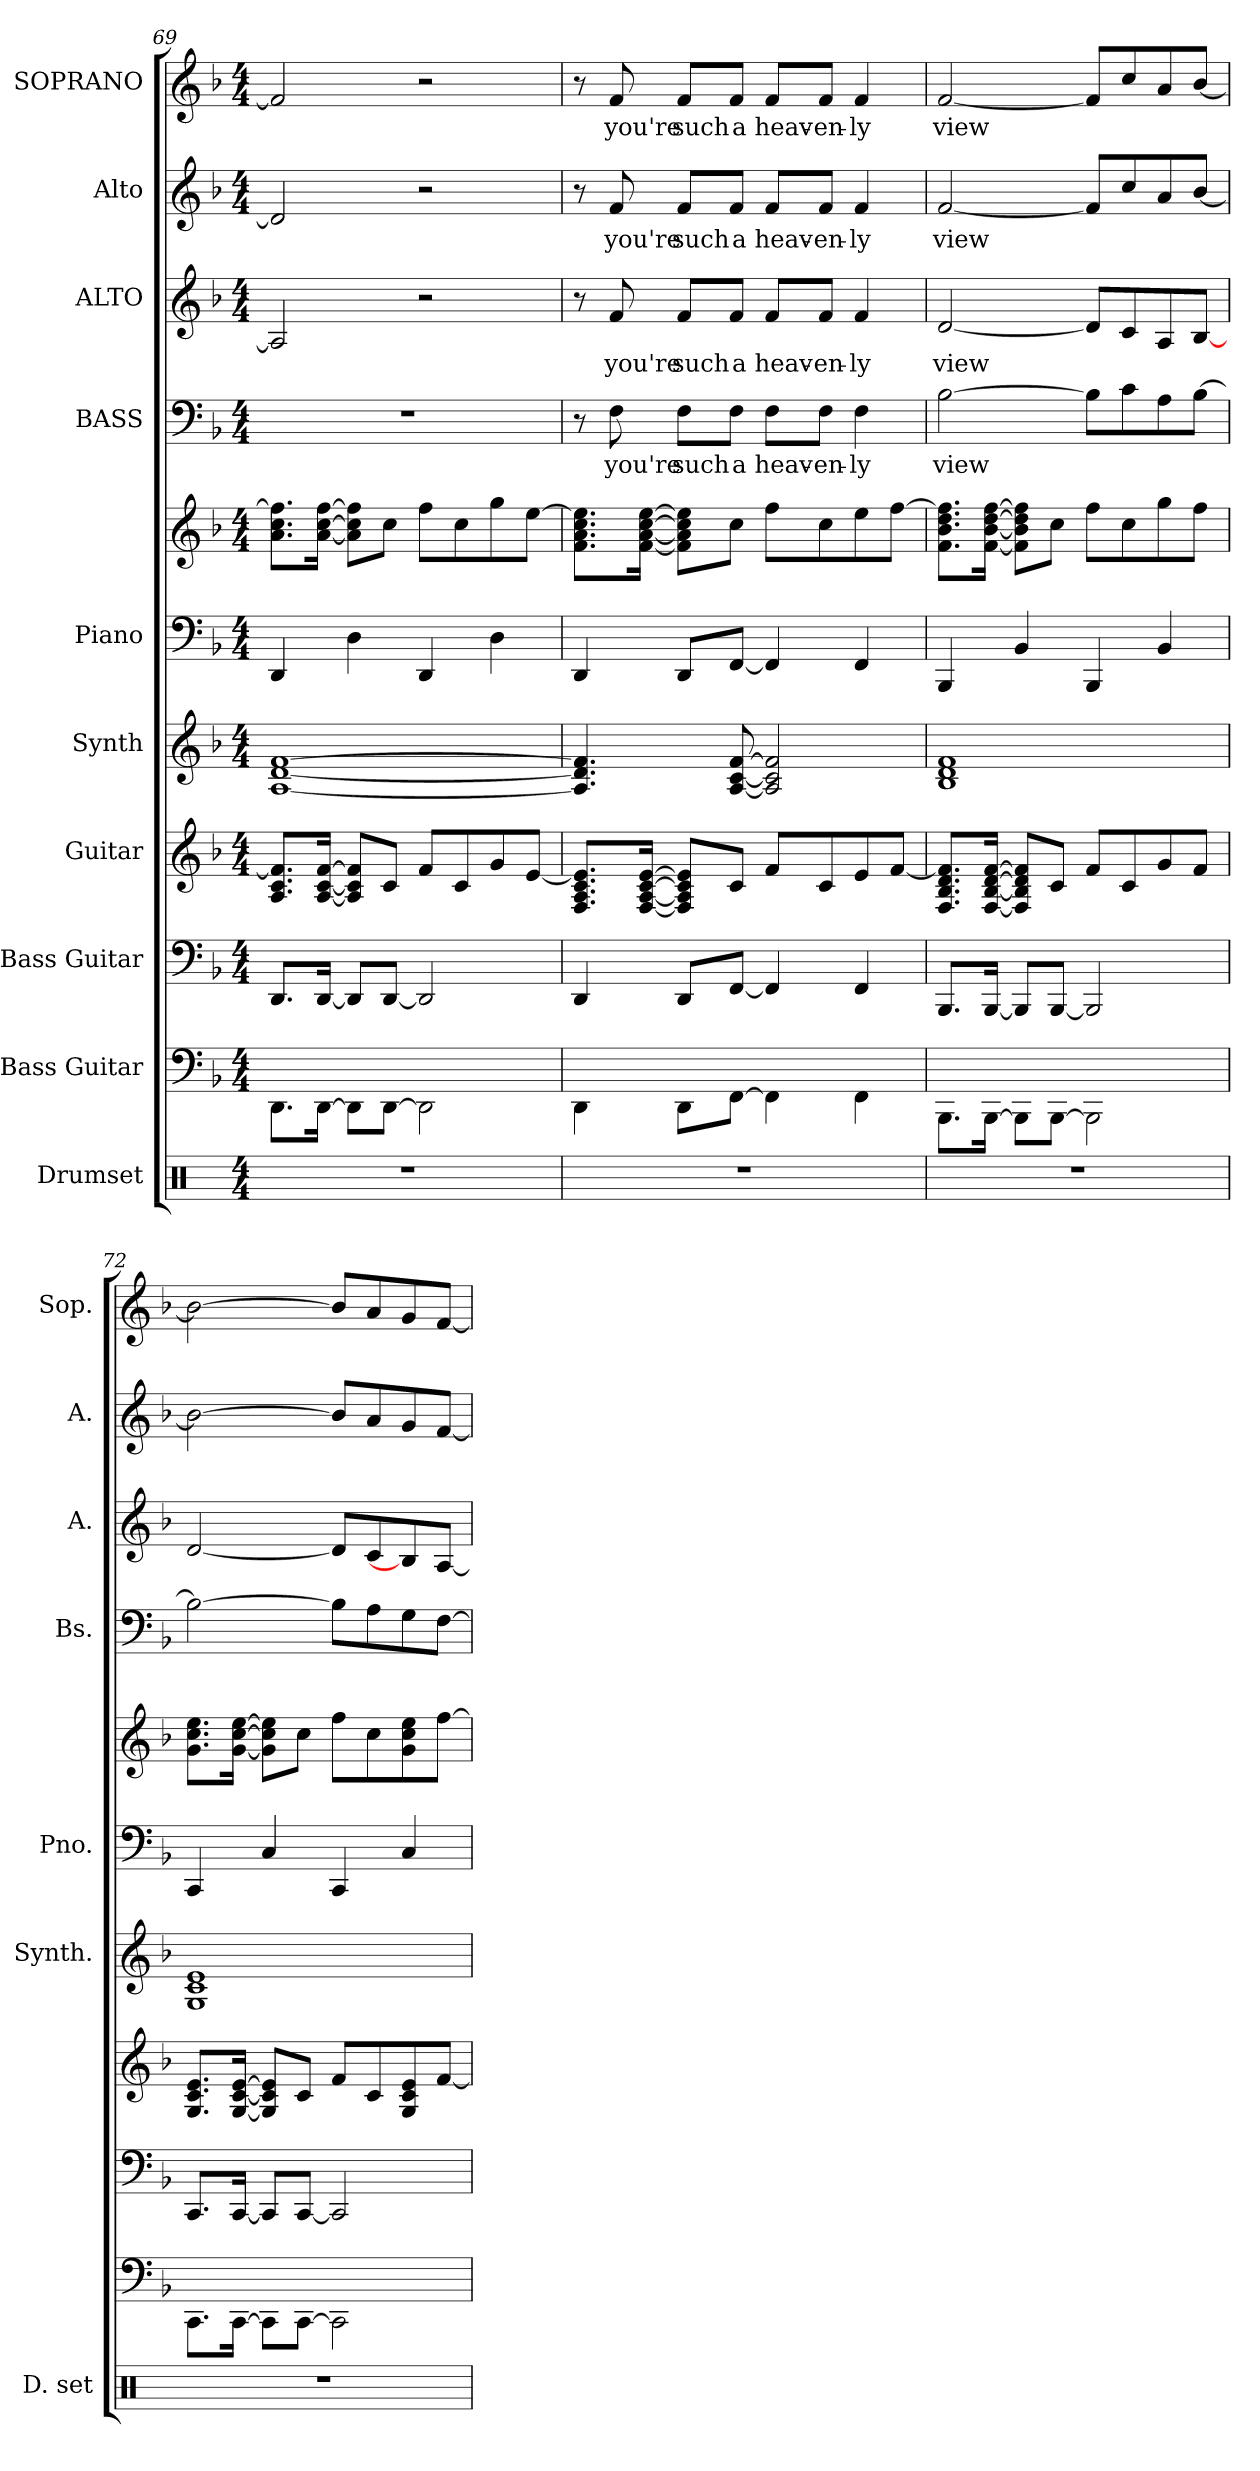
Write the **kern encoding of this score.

**kern	**kern	**kern	**kern	**kern	**kern	**kern	**kern	**text	**kern	**text	**kern	**text	**kern	**text
*part10	*part9	*part8	*part7	*part6	*part5	*part5	*part4	*part4	*part3	*part3	*part2	*part2	*part1	*part1
*staff11	*staff10	*staff9	*staff8	*staff7	*staff6	*staff5	*staff4	*staff4	*staff3	*staff3	*staff2	*staff2	*staff1	*staff1
*I"Drumset	*I"Bass Guitar	*I"Bass Guitar	*I"Guitar	*I"Synth	*I"Piano	*	*I"BASS	*	*I"ALTO	*	*I"Alto	*	*I"SOPRANO	*
*I'D. set	*	*	*	*I'Synth.	*I'Pno.	*	*I'Bs.	*	*I'A.	*	*I'A.	*	*I'Sop.	*
*clefX	*	*clefF4	*clefG2	*clefG2	*clefF4	*clefG2	*clefF4	*	*clefG2	*	*clefG2	*	*clefG2	*
*k[]	*k[b-]	*k[b-]	*k[b-]	*k[b-]	*k[b-]	*k[b-]	*k[b-]	*	*k[b-]	*	*k[b-]	*	*k[b-]	*
*	*d:	*d:	*d:	*d:	*d:	*d:	*d:	*	*d:	*	*d:	*	*d:	*
*M4/4	*M4/4	*M4/4	*M4/4	*M4/4	*M4/4	*M4/4	*M4/4	*	*M4/4	*	*M4/4	*	*M4/4	*
=69	=69	=69	=69	=69	=69	=69	=69	=69	=69	=69	=69	=69	=69	=69
1r	8.DD\L	8.DD/L	8.A/ 8.c/ 8.f/]L	[1A [1d [1f	4DD/	8.a\ 8.cc\ 8.ff\]L	1r	.	2A/]	.	2d/]	.	2f/]	.
.	[16DD\Jk	[16DD/Jk	[16A/ [16c/ [16f/Jk	.	.	[16a\ [16cc\ [16ff\Jk	.	.	.	.	.	.	.	.
.	8DD\L]	8DD/L]	8A/] 8c/] 8f/]L	.	4D\	8a\] 8cc\] 8ff\]L	.	.	.	.	.	.	.	.
.	[8DD\J	[8DD/J	8c/J	.	.	8cc\J	.	.	.	.	.	.	.	.
.	2DD\]	2DD/]	8f/L	.	4DD/	8ff\L	.	.	2r	.	2r	.	2r	.
.	.	.	8c/	.	.	8cc\	.	.	.	.	.	.	.	.
.	.	.	8g/	.	4D\	8gg\	.	.	.	.	.	.	.	.
.	.	.	[8e/J	.	.	[8ee\J	.	.	.	.	.	.	.	.
!!LO:PB:g=z
=70	=70	=70	=70	=70	=70	=70	=70	=70	=70	=70	=70	=70	=70	=70
1r	4DD\	4DD/	8.F/ 8.A/ 8.c/ 8.e/]L	4.A/] 4.d/] 4.f/]	4DD/	8.f\ 8.a\ 8.cc\ 8.ee\]L	8r	.	8r	.	8r	.	8r	.
!	!	!	!	!	!	!	!	!LO:LY:b	!	!LO:LY:b	!	!LO:LY:b	!	!LO:LY:b
.	.	.	.	.	.	.	8F\	you're	8f/	you're	8f/	you're	8f/	you're
.	.	.	[16F/ [16A/ [16c/ [16e/Jk	.	.	[16f\ [16a\ [16cc\ [16ee\Jk	.	.	.	.	.	.	.	.
!	!	!	!	!	!	!	!	!LO:LY:b	!	!LO:LY:b	!	!LO:LY:b	!	!LO:LY:b
.	8DD\L	8DD/L	8F/] 8A/] 8c/] 8e/]L	.	8DD/L	8f\] 8a\] 8cc\] 8ee\]L	8F\L	such	8f/L	such	8f/L	such	8f/L	such
!	!	!	!	!	!	!	!	!LO:LY:b	!	!LO:LY:b	!	!LO:LY:b	!	!LO:LY:b
.	[8FF\J	[8FF/J	8c/J	[8A/ [8c/ [8f/	[8FF/J	8cc\J	8F\J	a	8f/J	a	8f/J	a	8f/J	a
!	!	!	!	!	!	!	!	!LO:LY:b	!	!LO:LY:b	!	!LO:LY:b	!	!LO:LY:b
.	4FF\]	4FF/]	8f/L	2A/] 2c/] 2f/]	4FF/]	8ff\L	8F\L	heav-	8f/L	heav-	8f/L	heav-	8f/L	heav-
!	!	!	!	!	!	!	!	!LO:LY:b	!	!LO:LY:b	!	!LO:LY:b	!	!LO:LY:b
.	.	.	8c/	.	.	8cc\	8F\J	-en-	8f/J	-en-	8f/J	-en-	8f/J	-en-
!	!	!	!	!	!	!	!	!LO:LY:b	!	!LO:LY:b	!	!LO:LY:b	!	!LO:LY:b
.	4FF\	4FF/	8e/	.	4FF/	8ee\	4F\	-ly	4f/	-ly	4f/	-ly	4f/	-ly
.	.	.	[8f/J	.	.	[8ff\J	.	.	.	.	.	.	.	.
!!LO:PB:g=z
=71	=71	=71	=71	=71	=71	=71	=71	=71	=71	=71	=71	=71	=71	=71
!	!	!	!	!	!	!	!	!LO:LY:b	!	!LO:LY:b	!	!LO:LY:b	!	!LO:LY:b
1r	8.BBB-\L	8.BBB-/L	8.F/ 8.B-/ 8.d/ 8.f/]L	1B- 1d 1f	4BBB-/	8.f\ 8.b-\ 8.dd\ 8.ff\]L	[2B-\	view	[2d/	view	[2f/	view	[2f/	view
.	[16BBB-\Jk	[16BBB-/Jk	[16F/ [16B-/ [16d/ [16f/Jk	.	.	[16f\ [16b-\ [16dd\ [16ff\Jk	.	.	.	.	.	.	.	.
.	8BBB-\L]	8BBB-/L]	8F/] 8B-/] 8d/] 8f/]L	.	4BB-/	8f\] 8b-\] 8dd\] 8ff\]L	.	.	.	.	.	.	.	.
.	[8BBB-\J	[8BBB-/J	8c/J	.	.	8cc\J	.	.	.	.	.	.	.	.
.	2BBB-\]	2BBB-/]	8f/L	.	4BBB-/	8ff\L	8B-\L]	.	8d/L]	.	8f/L]	.	8f/L]	.
.	.	.	8c/	.	.	8cc\	8c\	.	8c/	.	8cc/	.	8cc/	.
.	.	.	8g/	.	4BB-/	8gg\	8A\	.	8A/	.	8a/	.	8a/	.
.	.	.	8f/J	.	.	8ff\J	[8B-\J	.	[8B-/J	.	[8b-/J	.	[8b-/J	.
=72	=72	=72	=72	=72	=72	=72	=72	=72	=72	=72	=72	=72	=72	=72
1r	8.CC\L	8.CC/L	8.G/ 8.c/ 8.e/L	1G 1c 1e	4CC/	8.g\ 8.cc\ 8.ee\L	2B-\_	.	[2d/	.	2b-\_	.	2b-\_	.
.	[16CC\Jk	[16CC/Jk	[16G/ [16c/ [16e/Jk	.	.	[16g\ [16cc\ [16ee\Jk	.	.	.	.	.	.	.	.
.	8CC\L]	8CC/L]	8G/] 8c/] 8e/]L	.	4C/	8g\] 8cc\] 8ee\]L	.	.	.	.	.	.	.	.
.	[8CC\J	[8CC/J	8c/J	.	.	8cc\J	.	.	.	.	.	.	.	.
.	2CC\]	2CC/]	8f/L	.	4CC/	8ff\L	8B-\L]	.	8d/L]	.	8b-/L]	.	8b-/L]	.
.	.	.	8c/	.	.	8cc\	8A\	.	8c/	.	8a/	.	8a/	.
.	.	.	8G/ 8c/ 8e/	.	4C/	8g\ 8cc\ 8ee\	8G\	.	8B-/]	.	8g/	.	8g/	.
.	.	.	[8f/J	.	.	[8ff\J	[8F\J	.	[8A/J	.	[8f/J	.	[8f/J	.
=	=	=	=	=	=	=	=	=	=	=	=	=	=	=
*-	*-	*-	*-	*-	*-	*-	*-	*-	*-	*-	*-	*-	*-	*-
